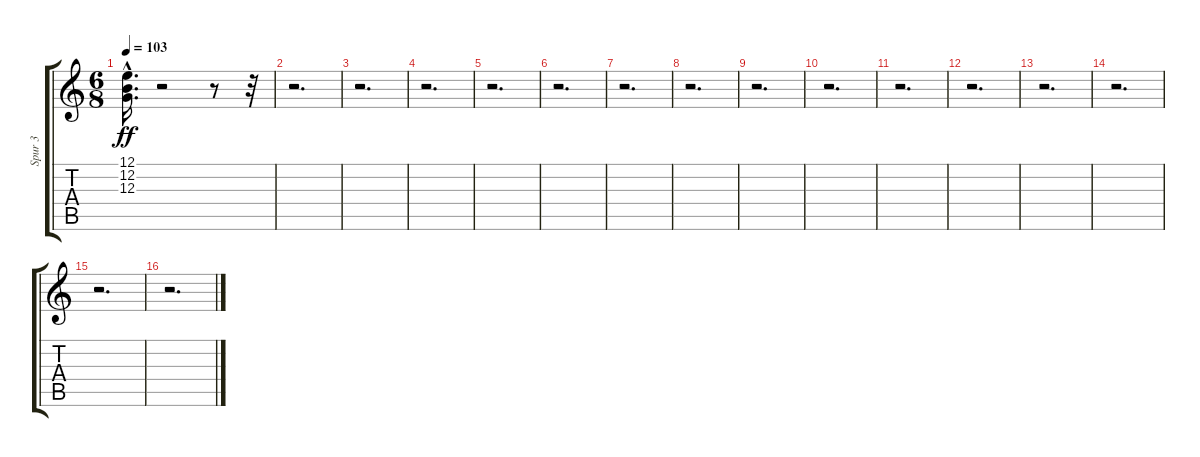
\track ("Spur 3" "Spur 3") {instrument acousticgrandpiano}
\staff {score tabs}
\tuning (E4 B3 G3 D3 A2 E2) {hide}
\ts (6 8)
\tempo 103
\clef g2
\ks c
(12.1 12.2{hac} 12.3{hac}).16{d dy ff} r.2 r.8 r.32 |
r.2{d} |
r.2{d} |
r.2{d} |
r.2{d} |
r.2{d} |
r.2{d} |
r.2{d} |
r.2{d} |
r.2{d} |
r.2{d} |
r.2{d} |
r.2{d} |
r.2{d} |
r.2{d} |
r.2{d}
